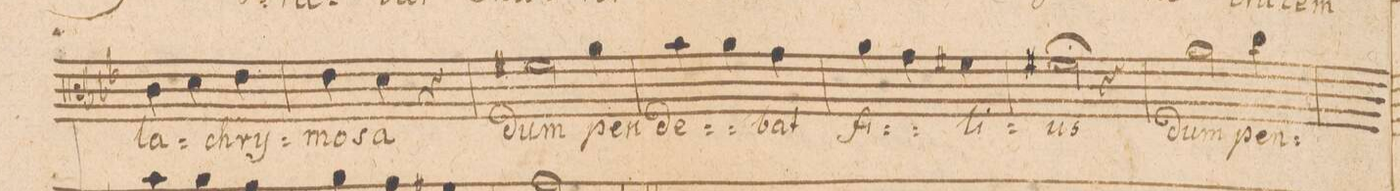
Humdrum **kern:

**kern	**text
*I"BASSVS.	*
*clefC3	*
*k[b-e-]	*
*M3/4	*
4c\	la-
4d\	.
4e-\	-chry-
=10	=10
4e-\	-mo-
4d\	-sa
4r	.
=11	=11
2f#X\	dum
4a\	pen-
=12	=12
4b-\	-de-
4a\	.
4g\	-bat
=13	=13
4a\	fi-
4g\	.
4f#X\	-li-
=14	=14
2f#;\	-us
4r	.
=15	=15
2a\	dum
4cc\	pen-
=16	=16
*-	*-
